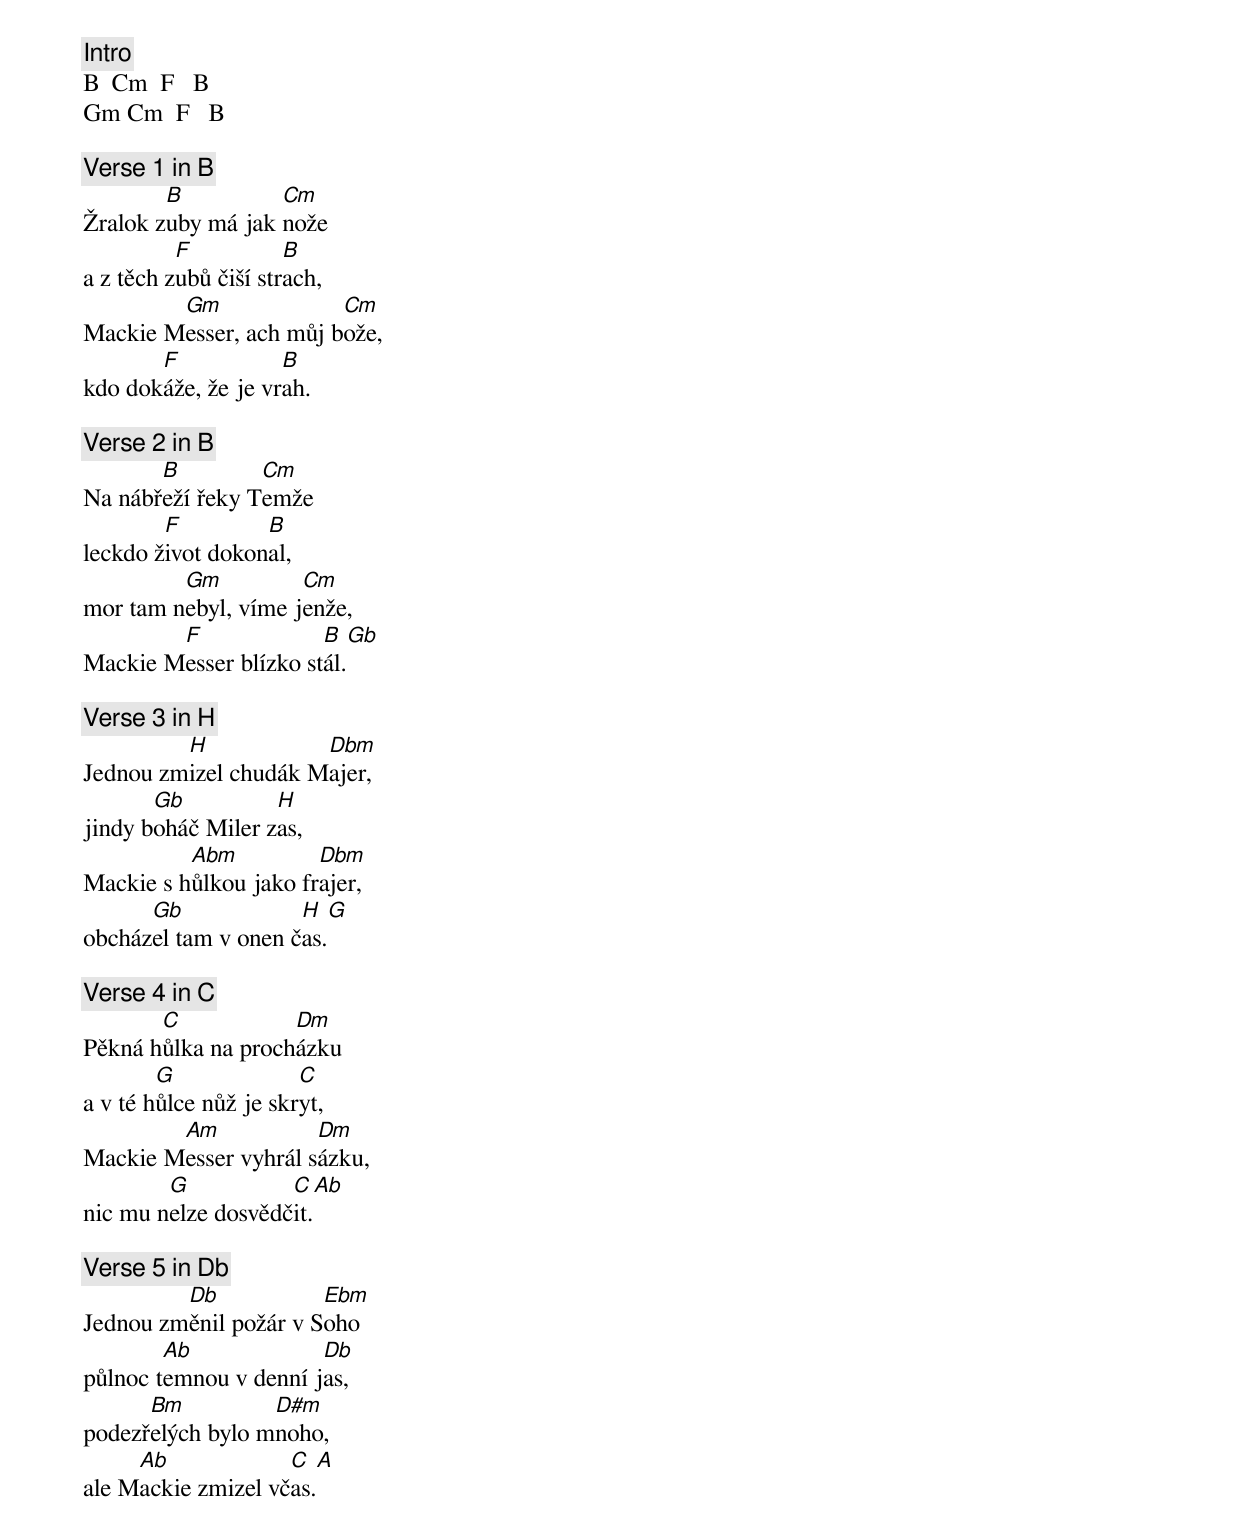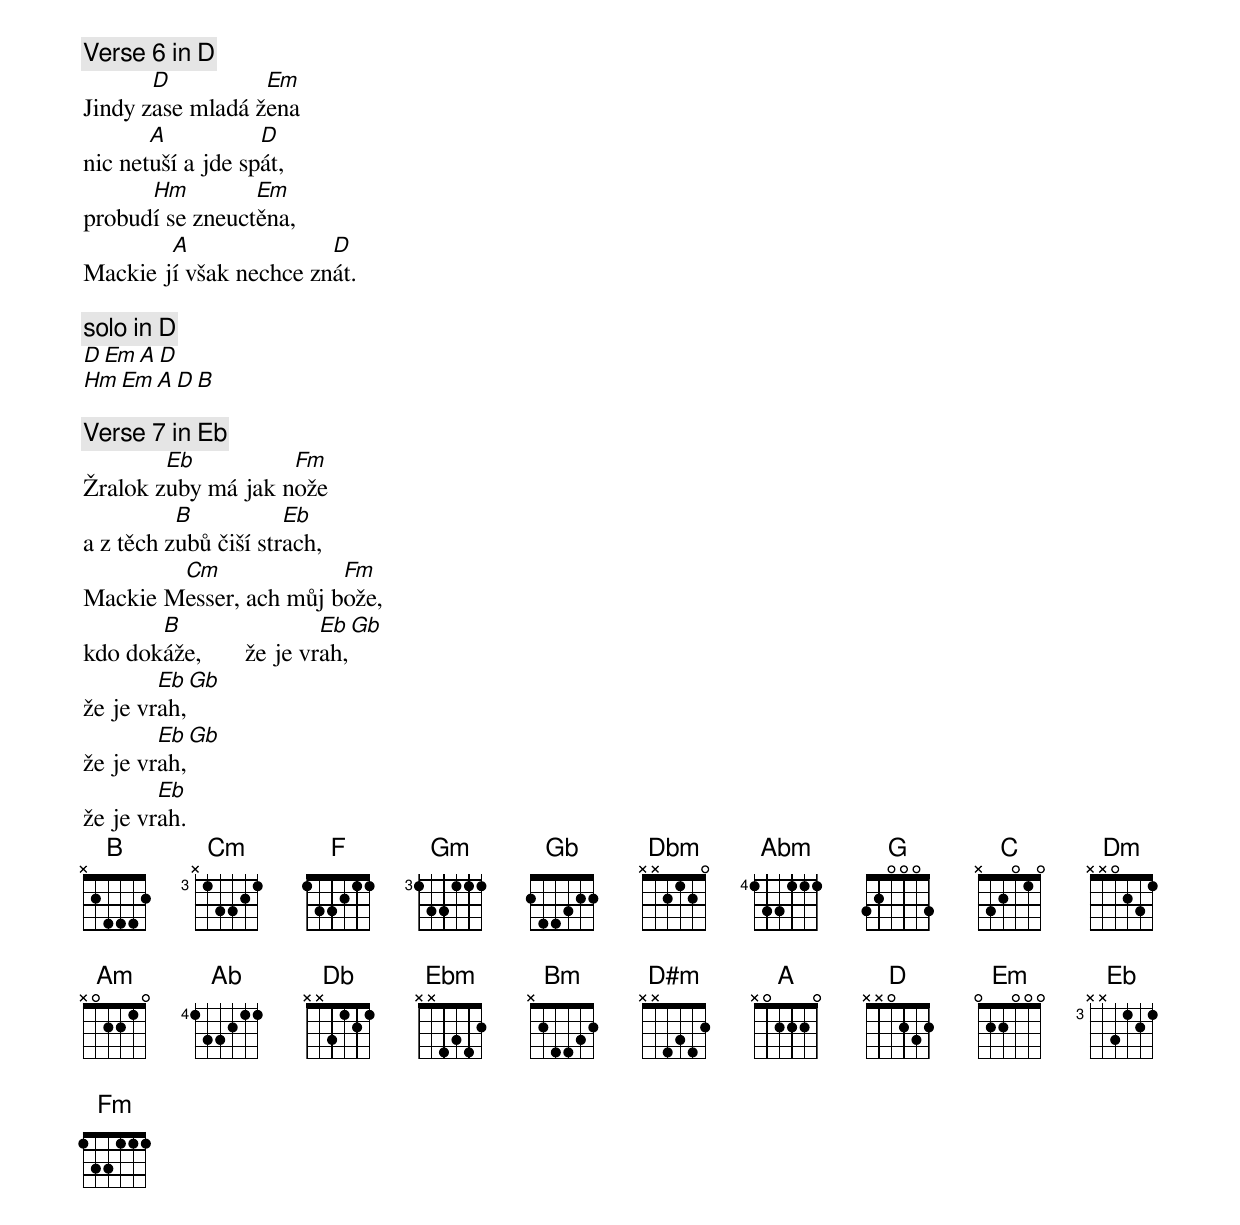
[Intro]
B  Cm  F   B
Gm Cm  F   B

[Verse 1 in B]
        B          Cm
Žralok zuby má jak nože
          F           B
a z těch zubů čiší strach,
        Gm              Cm
Mackie Messer, ach můj bože,
       F            B
kdo dokáže, že je vrah.

[Verse 2 in B]
       B         Cm
Na nábřeží řeky Temže
        F         B
leckdo život dokonal,
         Gm          Cm
mor tam nebyl, víme jenže,
        F              B    Gb
Mackie Messer blízko stál.

[Verse 3 in H]
         H            Dbm
Jednou zmizel chudák Majer,
       Gb          H
jindy boháč Miler zas,
          Abm          Dbm
Mackie s hůlkou jako frajer,
      Gb             H     G
obcházel tam v onen čas.

[Verse 4 in C]
       C            Dm
Pěkná hůlka na procházku
        G              C
a v té hůlce nůž je skryt,
        Am            Dm
Mackie Messer vyhrál sázku,
        G           C    Ab
nic mu nelze dosvědčit.

[Verse 5 in Db]
         Db            Ebm
Jednou změnil požár v Soho
        Ab             Db
půlnoc temnou v denní jas,
      Bm          D#m
podezřelých bylo mnoho,
     Ab             C  A
ale Mackie zmizel včas.

[Verse 6 in D]
       D          Em
Jindy zase mladá žena
       A           D
nic netuší a jde spát,
      Hm         Em
probudí se zneuctěna,
        A               D
Mackie jí však nechce znát.

[solo in D]
D  Em  A  D
Hm Em  A  D  B

[Verse 7 in Eb]
        Eb          Fm
Žralok zuby má jak nože
          B           Eb
a z těch zubů čiší strach,
        Cm              Fm
Mackie Messer, ach můj bože,
       B                  Eb Gb
kdo dokáže,       že je vrah,
        Eb Gb
že je vrah,
        Eb Gb
že je vrah,
        Eb
že je vrah.
